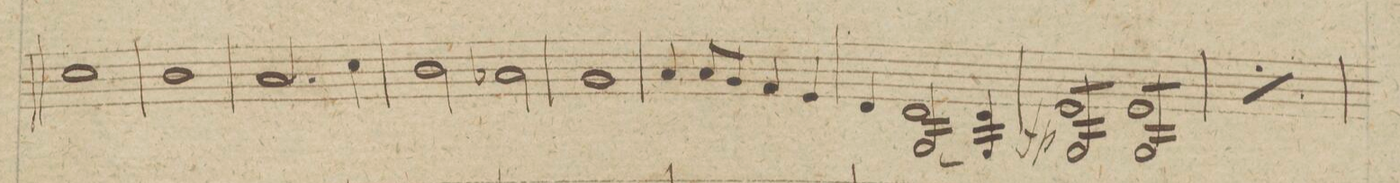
**kern	**dynam
*I"Violino 2do	*
*clefG2	*
*k[b-]	*
*met(c|)	*
*M2/2	*
1cc	.
=25	=25
1b-	.
=26	=26
2.a/	.
4cc\	.
=27	=27
2b-\	.
2a-X\	.
=28	=28
1g	.
=29	=29
4a/	.
8a/L	.
8g/J	.
4f/	.
4e/	.
=30	=30
4d/	.
2d [2G/	.
4d 4G/]	.
=31	=31
*tremolo	*
8eL 8G/	fp
8e 8G/	.
8e 8G/	.
8eJ 8G/	.
8eL 8G/	.
8e 8G/	.
8e 8G/	.
8eJ 8G/	.
=32	=32
*rep	*
8eL 8G/	.
8e 8G/	.
8e 8G/	.
8eJ 8G/	.
8eL 8G/	.
8e 8G/	.
8e 8G/	.
8eJ 8G/	.
*Xrep	*
=33	=33
*-	*-
